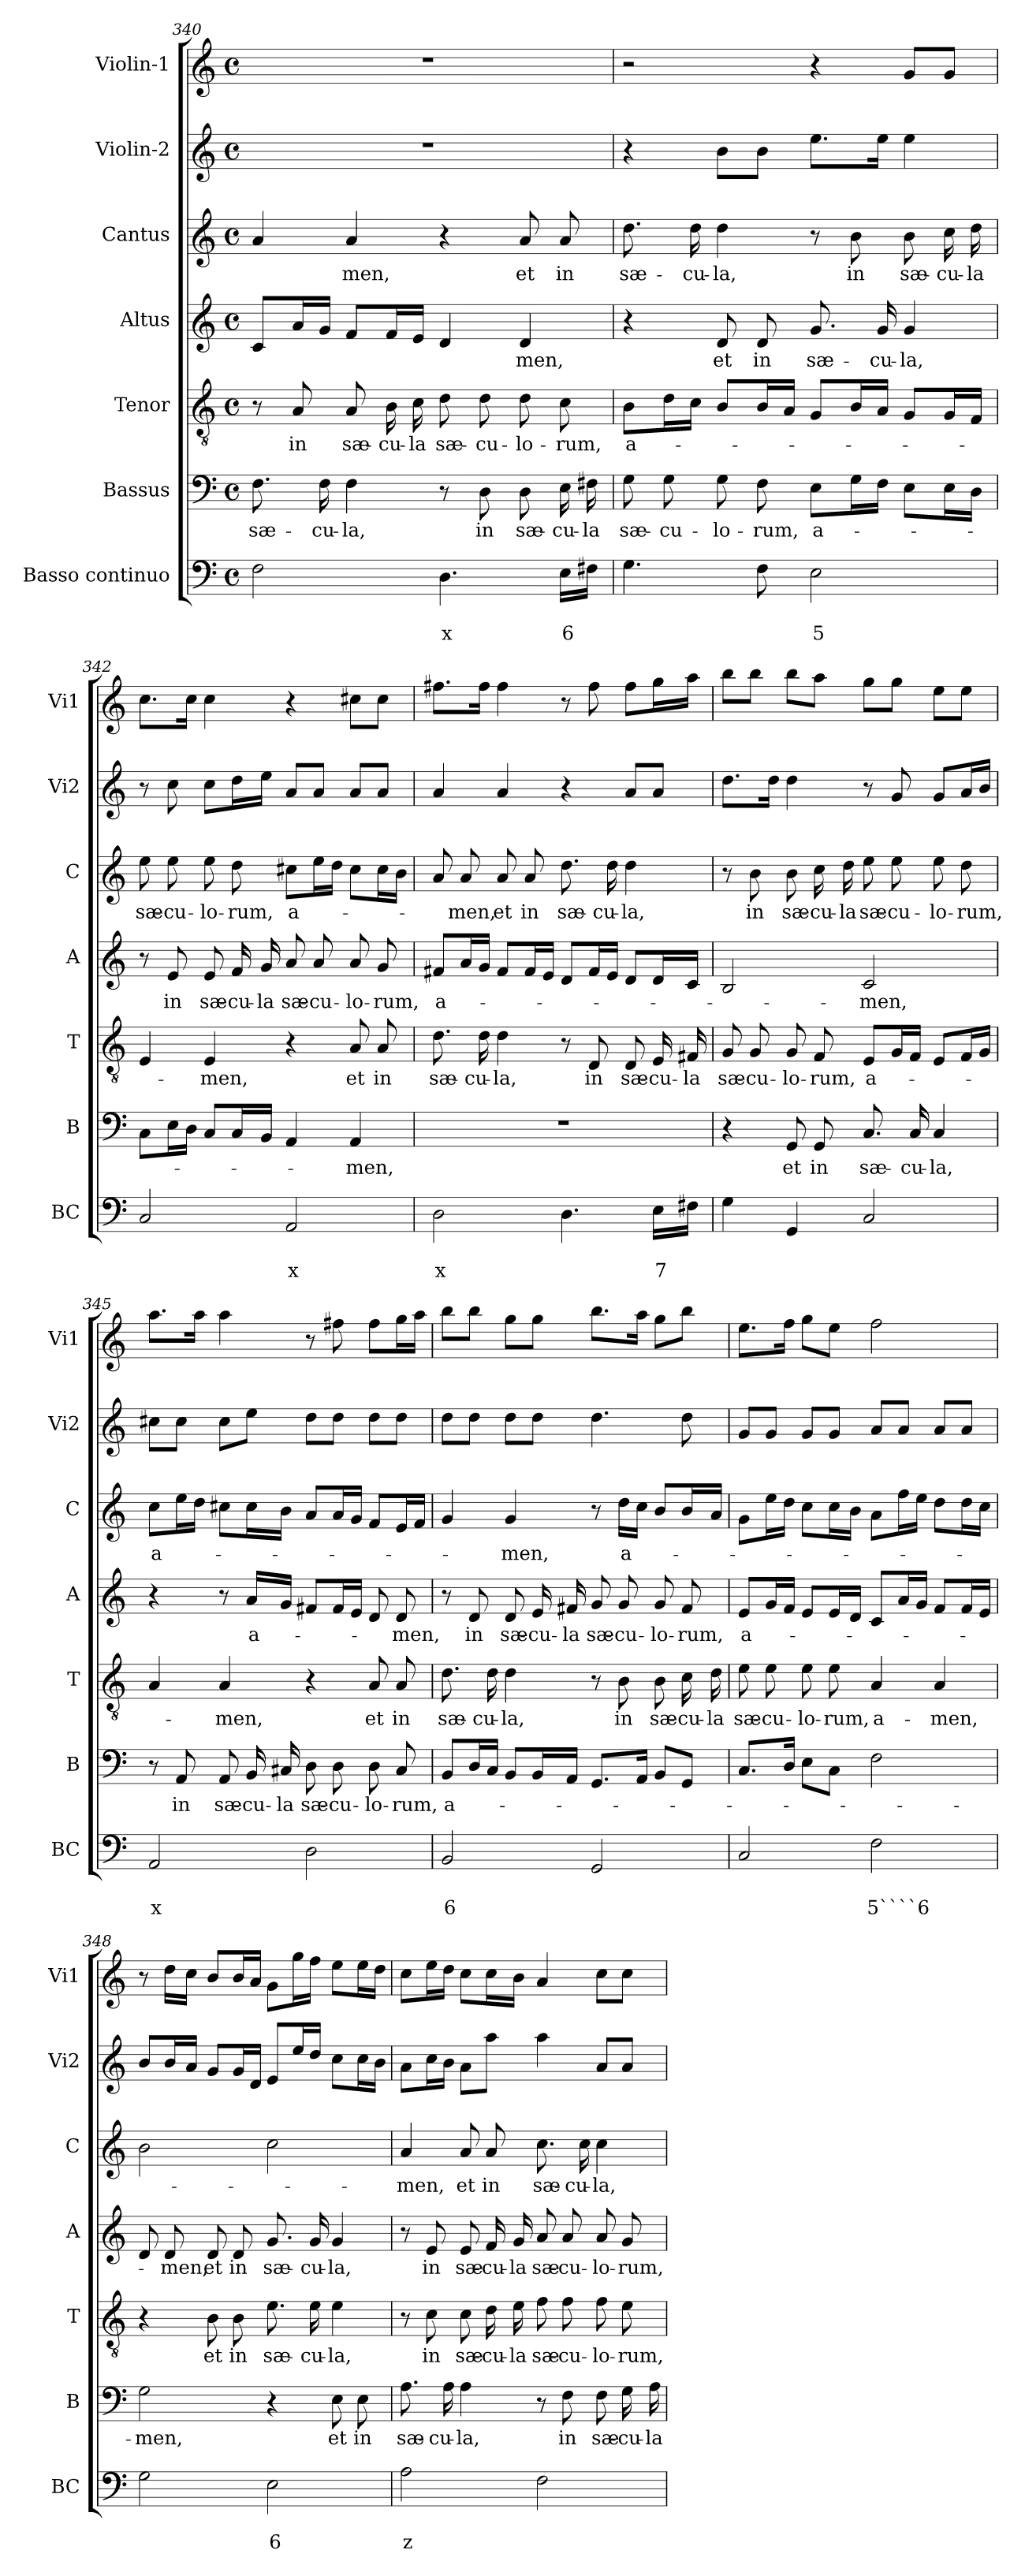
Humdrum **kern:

**kern	**text	**text	**kern	**text	**kern	**text	**kern	**text	**kern	**text	**kern	**kern
*part7	*part7	*part7	*part6	*part6	*part5	*part5	*part4	*part4	*part3	*part3	*part2	*part1
*staff7	*staff7	*staff7	*staff6	*staff6	*staff5	*staff5	*staff4	*staff4	*staff3	*staff3	*staff2	*staff1
*I"Basso continuo	*	*	*I"Bassus	*	*I"Tenor	*	*I"Altus	*	*I"Cantus	*	*I"Violin-2	*I"Violin-1
*I'BC	*	*	*I'B	*	*I'T	*	*I'A	*	*I'C	*	*I'Vi2	*I'Vi1
!!LO:LB:g=z
*clefF4	*	*	*clefF4	*	*clefGv2	*	*clefG2	*	*clefG2	*	*clefG2	*clefG2
*k[]	*	*	*k[]	*	*k[]	*	*k[]	*	*k[]	*	*k[]	*k[]
*C:	*	*	*C:	*	*C:	*	*C:	*	*C:	*	*C:	*C:
*M4/4	*	*	*M4/4	*	*M4/4	*	*M4/4	*	*M4/4	*	*M4/4	*M4/4
*met(c)	*	*	*met(c)	*	*met(c)	*	*met(c)	*	*met(c)	*	*met(c)	*met(c)
=340	=340	=340	=340	=340	=340	=340	=340	=340	=340	=340	=340	=340
!	!	!	!	!LO:LY:b	!	!	!	!	!	!	!	!
2F\	.	.	8.F\	sæ-	8r	.	8c/L	.	4a/	.	1r	1r
!	!	!	!	!	!	!LO:LY:b	!	!	!	!	!	!
.	.	.	.	.	8A/	in	16a/L	.	.	.	.	.
!	!	!	!	!LO:LY:b	!	!	!	!	!	!	!	!
.	.	.	16F\	-cu-	.	.	16g/JJ	.	.	.	.	.
!	!	!	!	!LO:LY:b	!	!LO:LY:b	!	!	!	!LO:LY:b	!	!
.	.	.	4F\	-la,	8A/	sæ-	8f/L	.	4a/	-men,	.	.
!	!	!	!	!	!	!LO:LY:b	!	!	!	!	!	!
.	.	.	.	.	16B\	-cu-	16f/L	.	.	.	.	.
!	!	!	!	!	!	!LO:LY:b	!	!	!	!	!	!
.	.	.	.	.	16c\	-la	16e/JJ	.	.	.	.	.
!	!	!LO:LY:b	!	!	!	!LO:LY:b	!	!	!	!	!	!
4.D\	.	x	8r	.	8d\	sæ-	4d/	.	4r	.	.	.
!	!	!	!	!LO:LY:b	!	!LO:LY:b	!	!	!	!	!	!
.	.	.	8D\	in	8d\	-cu-	.	.	.	.	.	.
!	!	!	!	!LO:LY:b	!	!LO:LY:b	!	!LO:LY:b	!	!LO:LY:b	!	!
.	.	.	8D\	sæ-	8d\	-lo-	4d/	-men,	8a/	et	.	.
!	!	!LO:LY:b	!	!LO:LY:b	!	!LO:LY:b	!	!	!	!LO:LY:b	!	!
16E\LL	.	6	16E\	-cu-	8c\	-rum,	.	.	8a/	in	.	.
!	!	!	!	!LO:LY:b	!	!	!	!	!	!	!	!
16F#X\JJ	.	.	16F#X\	-la	.	.	.	.	.	.	.	.
=341	=341	=341	=341	=341	=341	=341	=341	=341	=341	=341	=341	=341
!	!	!	!	!LO:LY:b	!	!LO:LY:b	!	!	!	!LO:LY:b	!	!
4.G\	.	.	8G\	sæ-	8B\L	a-	4r	.	8.dd\	sæ-	4r	2r
!	!	!	!	!LO:LY:b	!	!	!	!	!	!	!	!
.	.	.	8G\	-cu-	16d\L	.	.	.	.	.	.	.
!	!	!	!	!	!	!	!	!	!	!LO:LY:b	!	!
.	.	.	.	.	16c\JJ	.	.	.	16dd\	-cu-	.	.
!	!	!	!	!LO:LY:b	!	!	!	!LO:LY:b	!	!LO:LY:b	!	!
.	.	.	8G\	-lo-	8B/L	.	8d/	et	4dd\	-la,	8b\L	.
!	!	!	!	!LO:LY:b	!	!	!	!LO:LY:b	!	!	!	!
8F\	.	.	8F\	-rum,	16B/L	.	8d/	in	.	.	8b\J	.
.	.	.	.	.	16A/JJ	.	.	.	.	.	.	.
!	!	!LO:LY:b	!	!LO:LY:b	!	!	!	!LO:LY:b	!	!	!	!
2E\	.	5	8E\L	a-	8G/L	.	8.g/	sæ-	8r	.	8.ee\L	4r
!	!	!	!	!	!	!	!	!	!	!LO:LY:b	!	!
.	.	.	16G\L	.	16B/L	.	.	.	8b\	in	.	.
!	!	!	!	!	!	!	!	!LO:LY:b	!	!	!	!
.	.	.	16F\JJ	.	16A/JJ	.	16g/	-cu-	.	.	16ee\Jk	.
!	!	!	!	!	!	!	!	!LO:LY:b	!	!LO:LY:b	!	!
.	.	.	8E\L	.	8G/L	.	4g/	-la,	8b\	sæ-	4ee\	8g/L
!	!	!	!	!	!	!	!	!	!	!LO:LY:b	!	!
.	.	.	16E\L	.	16G/L	.	.	.	16cc\	-cu-	.	8g/J
!	!	!	!	!	!	!	!	!	!	!LO:LY:b	!	!
.	.	.	16D\JJ	.	16F/JJ	.	.	.	16dd\	-la	.	.
=342	=342	=342	=342	=342	=342	=342	=342	=342	=342	=342	=342	=342
!	!	!	!	!	!	!	!	!	!	!LO:LY:b	!	!
2C/	.	.	8C\L	.	4E/	.	8r	.	8ee\	sæ-	8r	8.cc\L
!	!	!	!	!	!	!	!	!LO:LY:b	!	!LO:LY:b	!	!
.	.	.	16E\L	.	.	.	8e/	in	8ee\	-cu-	8cc\	.
.	.	.	16D\JJ	.	.	.	.	.	.	.	.	16cc\Jk
!	!	!	!	!	!	!LO:LY:b	!	!LO:LY:b	!	!LO:LY:b	!	!
.	.	.	8C/L	.	4E/	-men,	8e/	sæ-	8ee\	-lo-	8cc\L	4cc\
!	!	!	!	!	!	!	!	!LO:LY:b	!	!LO:LY:b	!	!
.	.	.	16C/L	.	.	.	16f/	-cu-	8dd\	-rum,	16dd\L	.
!	!	!	!	!	!	!	!	!LO:LY:b	!	!	!	!
.	.	.	16BB/JJ	.	.	.	16g/	-la	.	.	16ee\JJ	.
!	!	!LO:LY:b	!	!	!	!	!	!LO:LY:b	!	!LO:LY:b	!	!
2AA/	.	x	4AA/	.	4r	.	8a/	sæ-	8cc#X\L	a-	8a/L	4r
!	!	!	!	!	!	!	!	!LO:LY:b	!	!	!	!
.	.	.	.	.	.	.	8a/	-cu-	16ee\L	.	8a/J	.
.	.	.	.	.	.	.	.	.	16dd\JJ	.	.	.
!	!	!	!	!LO:LY:b	!	!LO:LY:b	!	!LO:LY:b	!	!	!	!
.	.	.	4AA/	-men,	8A/	et	8a/	-lo-	8cc#\L	.	8a/L	8cc#X\L
!	!	!	!	!	!	!LO:LY:b	!	!LO:LY:b	!	!	!	!
.	.	.	.	.	8A/	in	8g/	-rum,	16cc#\L	.	8a/J	8cc#\J
.	.	.	.	.	.	.	.	.	16b\JJ	.	.	.
!!LO:PB:g=z
=343	=343	=343	=343	=343	=343	=343	=343	=343	=343	=343	=343	=343
!	!	!LO:LY:b	!	!	!	!LO:LY:b	!	!LO:LY:b	!	!	!	!
2D\	.	x	1r	.	8.d\	sæ-	8f#X/L	a-	8a/	.	4a/	8.ff#X\L
!	!	!	!	!	!	!	!	!	!	!LO:LY:b	!	!
.	.	.	.	.	.	.	16a/L	.	8a/	-men,	.	.
!	!	!	!	!	!	!LO:LY:b	!	!	!	!	!	!
.	.	.	.	.	16d\	-cu-	16g/JJ	.	.	.	.	16ff#\Jk
!	!	!	!	!	!	!LO:LY:b	!	!	!	!LO:LY:b	!	!
.	.	.	.	.	4d\	-la,	8f#/L	.	8a/	et	4a/	4ff#\
!	!	!	!	!	!	!	!	!	!	!LO:LY:b	!	!
.	.	.	.	.	.	.	16f#/L	.	8a/	in	.	.
.	.	.	.	.	.	.	16e/JJ	.	.	.	.	.
!	!	!	!	!	!	!	!	!	!	!LO:LY:b	!	!
4.D\	.	.	.	.	8r	.	8d/L	.	8.dd\	sæ-	4r	8r
!	!	!	!	!	!	!LO:LY:b	!	!	!	!	!	!
.	.	.	.	.	8D/	in	16f#/L	.	.	.	.	8ff#\
!	!	!	!	!	!	!	!	!	!	!LO:LY:b	!	!
.	.	.	.	.	.	.	16e/JJ	.	16dd\	-cu-	.	.
!	!	!	!	!	!	!LO:LY:b	!	!	!	!LO:LY:b	!	!
.	.	.	.	.	8D/	sæ-	8d/L	.	4dd\	-la,	8a/L	8ff#\L
!	!	!LO:LY:b	!	!	!	!LO:LY:b	!	!	!	!	!	!
16E\LL	.	7	.	.	16E/	-cu-	16d/L	.	.	.	8a/J	16gg\L
!	!	!	!	!	!	!LO:LY:b	!	!	!	!	!	!
16F#X\JJ	.	.	.	.	16F#X/	-la	16c/JJ	.	.	.	.	16aa\JJ
=344	=344	=344	=344	=344	=344	=344	=344	=344	=344	=344	=344	=344
!	!	!	!	!	!	!LO:LY:b	!	!	!	!	!	!
4G\	.	.	4r	.	8G/	sæ-	2B/	.	8r	.	8.dd\L	8bb\L
!	!	!	!	!	!	!LO:LY:b	!	!	!	!LO:LY:b	!	!
.	.	.	.	.	8G/	-cu-	.	.	8b\	in	.	8bb\J
.	.	.	.	.	.	.	.	.	.	.	16dd\Jk	.
!	!	!	!	!LO:LY:b	!	!LO:LY:b	!	!	!	!LO:LY:b	!	!
4GG/	.	.	8GG/	et	8G/	-lo-	.	.	8b\	sæ-	4dd\	8bb\L
!	!	!	!	!LO:LY:b	!	!LO:LY:b	!	!	!	!LO:LY:b	!	!
.	.	.	8GG/	in	8F/	-rum,	.	.	16cc\	-cu-	.	8aa\J
!	!	!	!	!	!	!	!	!	!	!LO:LY:b	!	!
.	.	.	.	.	.	.	.	.	16dd\	-la	.	.
!	!	!	!	!LO:LY:b	!	!LO:LY:b	!	!LO:LY:b	!	!LO:LY:b	!	!
2C/	.	.	8.C/	sæ-	8E/L	a-	2c/	-men,	8ee\	sæ-	8r	8gg\L
!	!	!	!	!	!	!	!	!	!	!LO:LY:b	!	!
.	.	.	.	.	16G/L	.	.	.	8ee\	-cu-	8g/	8gg\J
!	!	!	!	!LO:LY:b	!	!	!	!	!	!	!	!
.	.	.	16C/	-cu-	16F/JJ	.	.	.	.	.	.	.
!	!	!	!	!LO:LY:b	!	!	!	!	!	!LO:LY:b	!	!
.	.	.	4C/	-la,	8E/L	.	.	.	8ee\	-lo-	8g/L	8ee\L
!	!	!	!	!	!	!	!	!	!	!LO:LY:b	!	!
.	.	.	.	.	16F/L	.	.	.	8dd\	-rum,	16a/L	8ee\J
.	.	.	.	.	16G/JJ	.	.	.	.	.	16b/JJ	.
=345	=345	=345	=345	=345	=345	=345	=345	=345	=345	=345	=345	=345
!	!	!LO:LY:b	!	!	!	!	!	!	!	!LO:LY:b	!	!
2AA/	.	x	8r	.	4A/	.	4r	.	8cc\L	a-	8cc#X\L	8.aa\L
!	!	!	!	!LO:LY:b	!	!	!	!	!	!	!	!
.	.	.	8AA/	in	.	.	.	.	16ee\L	.	8cc#\J	.
.	.	.	.	.	.	.	.	.	16dd\JJ	.	.	16aa\Jk
!	!	!	!	!LO:LY:b	!	!LO:LY:b	!	!	!	!	!	!
.	.	.	8AA/	sæ-	4A/	-men,	8r	.	8cc#X\L	.	8cc#\L	4aa\
!	!	!	!	!LO:LY:b	!	!	!	!LO:LY:b	!	!	!	!
.	.	.	16BB/	-cu-	.	.	16a/LL	a-	16cc#\L	.	8ee\J	.
!	!	!	!	!LO:LY:b	!	!	!	!	!	!	!	!
.	.	.	16C#X/	-la	.	.	16g/JJ	.	16b\JJ	.	.	.
!	!	!	!	!LO:LY:b	!	!	!	!	!	!	!	!
2D\	.	.	8D\	sæ-	4r	.	8f#X/L	.	8a/L	.	8dd\L	8r
!	!	!	!	!LO:LY:b	!	!	!	!	!	!	!	!
.	.	.	8D\	-cu-	.	.	16f#/L	.	16a/L	.	8dd\J	8ff#X\
.	.	.	.	.	.	.	16e/JJ	.	16g/JJ	.	.	.
!	!	!	!	!LO:LY:b	!	!LO:LY:b	!	!	!	!	!	!
.	.	.	8D\	-lo-	8A/	et	8d/	.	8f/L	.	8dd\L	8ff#\L
!	!	!	!	!LO:LY:b	!	!LO:LY:b	!	!LO:LY:b	!	!	!	!
.	.	.	8C#/	-rum,	8A/	in	8d/	-men,	16e/L	.	8dd\J	16gg\L
.	.	.	.	.	.	.	.	.	16f/JJ	.	.	16aa\JJ
!!LO:LB:g=z
=346	=346	=346	=346	=346	=346	=346	=346	=346	=346	=346	=346	=346
!	!	!LO:LY:b	!	!LO:LY:b	!	!LO:LY:b	!	!	!	!	!	!
2BB/	.	6	8BB/L	a-	8.d\	sæ-	8r	.	4g/	.	8dd\L	8bb\L
!	!	!	!	!	!	!	!	!LO:LY:b	!	!	!	!
.	.	.	16D/L	.	.	.	8d/	in	.	.	8dd\J	8bb\J
!	!	!	!	!	!	!LO:LY:b	!	!	!	!	!	!
.	.	.	16C/JJ	.	16d\	-cu-	.	.	.	.	.	.
!	!	!	!	!	!	!LO:LY:b	!	!LO:LY:b	!	!LO:LY:b	!	!
.	.	.	8BB/L	.	4d\	-la,	8d/	sæ-	4g/	-men,	8dd\L	8gg\L
!	!	!	!	!	!	!	!	!LO:LY:b	!	!	!	!
.	.	.	16BB/L	.	.	.	16e/	-cu-	.	.	8dd\J	8gg\J
!	!	!	!	!	!	!	!	!LO:LY:b	!	!	!	!
.	.	.	16AA/JJ	.	.	.	16f#X/	-la	.	.	.	.
!	!	!	!	!	!	!	!	!LO:LY:b	!	!	!	!
2GG/	.	.	8.GG/L	.	8r	.	8g/	sæ-	8r	.	4.dd\	8.bb\L
!	!	!	!	!	!	!LO:LY:b	!	!LO:LY:b	!	!LO:LY:b	!	!
.	.	.	.	.	8B\	in	8g/	-cu-	16dd\LL	a-	.	.
.	.	.	16AA/Jk	.	.	.	.	.	16cc\JJ	.	.	16aa\Jk
!	!	!	!	!	!	!LO:LY:b	!	!LO:LY:b	!	!	!	!
.	.	.	8BB/L	.	8B\	sæ-	8g/	-lo-	8b/L	.	.	8gg\L
!	!	!	!	!	!	!LO:LY:b	!	!LO:LY:b	!	!	!	!
.	.	.	8GG/J	.	16c\	-cu-	8f#/	-rum,	16b/L	.	8dd\	8bb\J
!	!	!	!	!	!	!LO:LY:b	!	!	!	!	!	!
.	.	.	.	.	16d\	-la	.	.	16a/JJ	.	.	.
=347	=347	=347	=347	=347	=347	=347	=347	=347	=347	=347	=347	=347
!	!	!	!	!	!	!LO:LY:b	!	!LO:LY:b	!	!	!	!
2C/	.	.	8.C/L	.	8e\	sæ-	8e/L	a-	8g\L	.	8g/L	8.ee\L
!	!	!	!	!	!	!LO:LY:b	!	!	!	!	!	!
.	.	.	.	.	8e\	-cu-	16g/L	.	16ee\L	.	8g/J	.
.	.	.	16D/Jk	.	.	.	16f/JJ	.	16dd\JJ	.	.	16ff\Jk
!	!	!	!	!	!	!LO:LY:b	!	!	!	!	!	!
.	.	.	8E\L	.	8e\	-lo-	8e/L	.	8cc\L	.	8g/L	8gg\L
!	!	!	!	!	!	!LO:LY:b	!	!	!	!	!	!
.	.	.	8C\J	.	8e\	-rum,	16e/L	.	16cc\L	.	8g/J	8ee\J
.	.	.	.	.	.	.	16d/JJ	.	16b\JJ	.	.	.
!	!	!LO:LY:b	!	!	!	!LO:LY:b	!	!	!	!	!	!
2F\	.	5````6	2F\	.	4A/	a-	8c/L	.	8a\L	.	8a/L	2ff\
.	.	.	.	.	.	.	16a/L	.	16ff\L	.	8a/J	.
.	.	.	.	.	.	.	16g/JJ	.	16ee\JJ	.	.	.
!	!	!	!	!	!	!LO:LY:b	!	!	!	!	!	!
.	.	.	.	.	4A/	-men,	8f/L	.	8dd\L	.	8a/L	.
.	.	.	.	.	.	.	16f/L	.	16dd\L	.	8a/J	.
.	.	.	.	.	.	.	16e/JJ	.	16cc\JJ	.	.	.
=348	=348	=348	=348	=348	=348	=348	=348	=348	=348	=348	=348	=348
!	!	!	!	!LO:LY:b	!	!	!	!	!	!	!	!
2G\	.	.	2G\	-men,	4r	.	8d/	.	2b\	.	8b/L	8r
!	!	!	!	!	!	!	!	!LO:LY:b	!	!	!	!
.	.	.	.	.	.	.	8d/	-men,	.	.	16b/L	16dd\LL
.	.	.	.	.	.	.	.	.	.	.	16a/JJ	16cc\JJ
!	!	!	!	!	!	!LO:LY:b	!	!LO:LY:b	!	!	!	!
.	.	.	.	.	8B\	et	8d/	et	.	.	8g/L	8b/L
!	!	!	!	!	!	!LO:LY:b	!	!LO:LY:b	!	!	!	!
.	.	.	.	.	8B\	in	8d/	in	.	.	16g/L	16b/L
.	.	.	.	.	.	.	.	.	.	.	16d/JJ	16a/JJ
!	!	!LO:LY:b	!	!	!	!LO:LY:b	!	!LO:LY:b	!	!	!	!
2E\	.	6	4r	.	8.e\	sæ-	8.g/	sæ-	2cc\	.	8e/L	8g\L
.	.	.	.	.	.	.	.	.	.	.	16ee/L	16gg\L
!	!	!	!	!	!	!LO:LY:b	!	!LO:LY:b	!	!	!	!
.	.	.	.	.	16e\	-cu-	16g/	-cu-	.	.	16dd/JJ	16ff\JJ
!	!	!	!	!LO:LY:b	!	!LO:LY:b	!	!LO:LY:b	!	!	!	!
.	.	.	8E\	et	4e\	-la,	4g/	-la,	.	.	8cc\L	8ee\L
!	!	!	!	!LO:LY:b	!	!	!	!	!	!	!	!
.	.	.	8E\	in	.	.	.	.	.	.	16cc\L	16ee\L
.	.	.	.	.	.	.	.	.	.	.	16b\JJ	16dd\JJ
!!LO:PB:g=z
=349	=349	=349	=349	=349	=349	=349	=349	=349	=349	=349	=349	=349
!	!	!LO:LY:b	!	!LO:LY:b	!	!	!	!	!	!LO:LY:b	!	!
2A\	.	z	8.A\	sæ-	8r	.	8r	.	4a/	-men,	8a\L	8cc\L
!	!	!	!	!	!	!LO:LY:b	!	!LO:LY:b	!	!	!	!
.	.	.	.	.	8c\	in	8e/	in	.	.	16cc\L	16ee\L
!	!	!	!	!LO:LY:b	!	!	!	!	!	!	!	!
.	.	.	16A\	-cu-	.	.	.	.	.	.	16b\JJ	16dd\JJ
!	!	!	!	!LO:LY:b	!	!LO:LY:b	!	!LO:LY:b	!	!LO:LY:b	!	!
.	.	.	4A\	-la,	8c\	sæ-	8e/	sæ-	8a/	et	8a\L	8cc\L
!	!	!	!	!	!	!LO:LY:b	!	!LO:LY:b	!	!LO:LY:b	!	!
.	.	.	.	.	16d\	-cu-	16f/	-cu-	8a/	in	8aa\J	16cc\L
!	!	!	!	!	!	!LO:LY:b	!	!LO:LY:b	!	!	!	!
.	.	.	.	.	16e\	-la	16g/	-la	.	.	.	16b\JJ
!	!	!	!	!	!	!LO:LY:b	!	!LO:LY:b	!	!LO:LY:b	!	!
2F\	.	.	8r	.	8f\	sæ-	8a/	sæ-	8.cc\	sæ-	4aa\	4a/
!	!	!	!	!LO:LY:b	!	!LO:LY:b	!	!LO:LY:b	!	!	!	!
.	.	.	8F\	in	8f\	-cu-	8a/	-cu-	.	.	.	.
!	!	!	!	!	!	!	!	!	!	!LO:LY:b	!	!
.	.	.	.	.	.	.	.	.	16cc\	-cu-	.	.
!	!	!	!	!LO:LY:b	!	!LO:LY:b	!	!LO:LY:b	!	!LO:LY:b	!	!
.	.	.	8F\	sæ-	8f\	-lo-	8a/	-lo-	4cc\	-la,	8a/L	8cc\L
!	!	!	!	!LO:LY:b	!	!LO:LY:b	!	!LO:LY:b	!	!	!	!
.	.	.	16G\	-cu-	8e\	-rum,	8g/	-rum,	.	.	8a/J	8cc\J
!	!	!	!	!LO:LY:b	!	!	!	!	!	!	!	!
.	.	.	16A\	-la	.	.	.	.	.	.	.	.
=	=	=	=	=	=	=	=	=	=	=	=	=
*-	*-	*-	*-	*-	*-	*-	*-	*-	*-	*-	*-	*-
